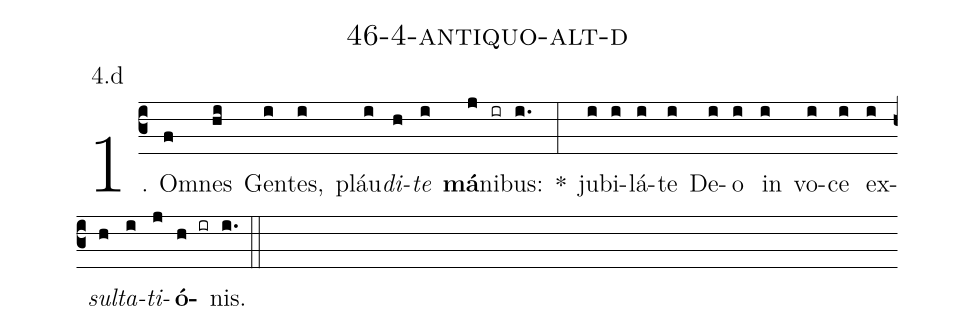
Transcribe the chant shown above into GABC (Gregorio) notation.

name: 46-4-antiquo-alt-d;
annotation: 4.d;
%%
(c3)1. Om(f)nes(hi) Gen(i)tes,(i) pláu(i)<i>di</i>(h)<i>te</i>(i) <b>má</b>(j)ni(ir)bus:(i.) *(:) ju(i)bi(i)lá(i)te(i) De(i)o(i) in(i) vo(i)ce(i) ex(i)<i>sul</i>(h)<i>ta</i>(i)<i>ti</i>(j)<b>ó</b>(h ir)nis.(i.) (::)
